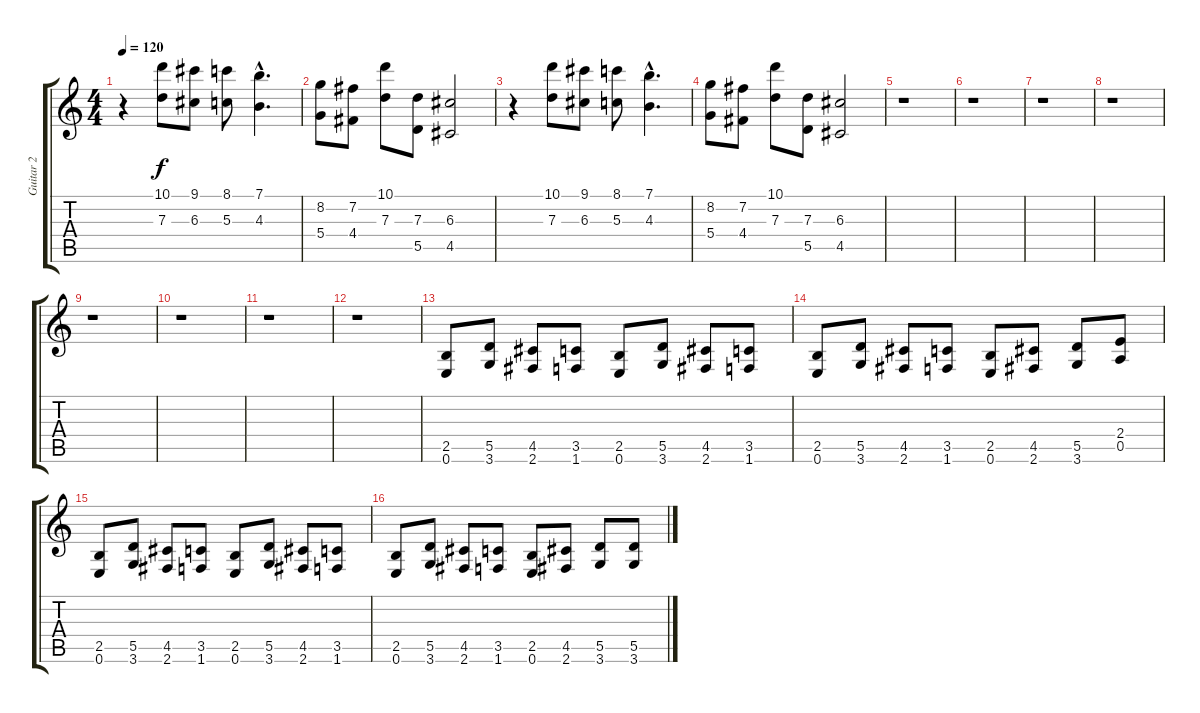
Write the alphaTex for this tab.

\track ("Guitar 2" "Guitar 2") {instrument electricguitarclean}
\staff {score tabs}
\tuning (E4 B3 G3 D3 A2 E2) {hide}
\ts (4 4)
\tempo 120
\clef g2
\ks c
r.4{dy f} (10.1 7.3).8 (9.1 6.3).8 (8.1 5.3).8 (7.1{hac} 4.3{hac}).4{d} |
(8.2 5.4).8 (7.2 4.4).8 (10.1 7.3).8 (7.3 5.5).8 (6.3 4.5).2 |
r.4 (10.1 7.3).8 (9.1 6.3).8 (8.1 5.3).8 (7.1{hac} 4.3{hac}).4{d} |
(8.2 5.4).8 (7.2 4.4).8 (10.1 7.3).8 (7.3 5.5).8 (6.3 4.5).2 |
r.1 |
r.1 |
r.1 |
r.1 |
r.1 |
r.1 |
r.1 |
r.1 |
(2.5 0.6).8 (5.5 3.6).8 (4.5 2.6).8 (3.5 1.6).8 (2.5 0.6).8 (5.5 3.6).8 (4.5 2.6).8 (3.5 1.6).8 |
(2.5 0.6).8 (5.5 3.6).8 (4.5 2.6).8 (3.5 1.6).8 (2.5 0.6).8 (4.5 2.6).8 (5.5 3.6).8 (2.4 0.5).8 |
(2.5 0.6).8 (5.5 3.6).8 (4.5 2.6).8 (3.5 1.6).8 (2.5 0.6).8 (5.5 3.6).8 (4.5 2.6).8 (3.5 1.6).8 |
(2.5 0.6).8 (5.5 3.6).8 (4.5 2.6).8 (3.5 1.6).8 (2.5 0.6).8 (4.5 2.6).8 (5.5 3.6).8 (5.5 3.6).8
